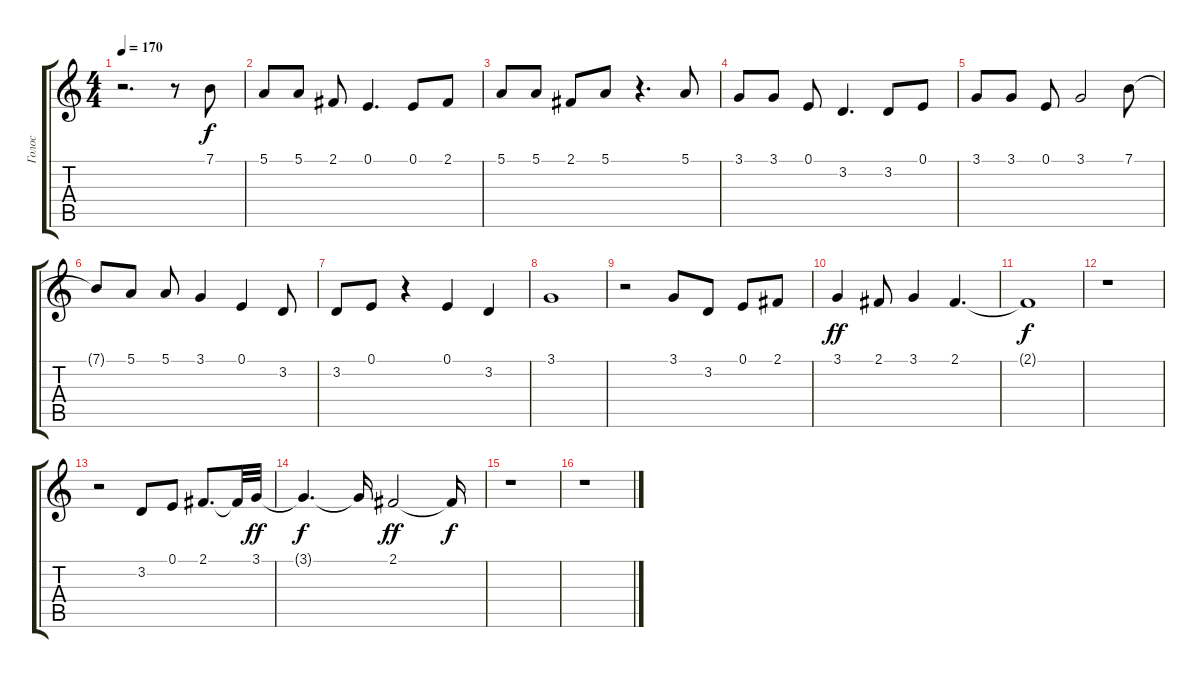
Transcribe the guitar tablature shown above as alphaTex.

\track ("Голос" "Голос") {instrument fx1rain}
\staff {score tabs}
\tuning (E4 B3 G3 D3 A2 E2) {hide}
\ts (4 4)
\tempo 170
\clef g2
\ks c
r.2{d dy f} r.8 7.1.8 |
5.1.8 5.1.8 2.1.8 0.1.4{d} 0.1.8 2.1.8 |
5.1.8 5.1.8 2.1.8 5.1.8 r.4{d} 5.1.8 |
3.1.8 3.1.8 0.1.8 3.2.4{d} 3.2.8 0.1.8 |
3.1.8 3.1.8 0.1.8 3.1.2 7.1.8 |
7.1{t}.8 5.1.8 5.1.8 3.1.4 0.1.4 3.2.8 |
3.2.8 0.1.8 r.4 0.1.4 3.2.4 |
3.1.1 |
r.2 3.1.8 3.2.8 0.1.8 2.1.8 |
3.1.4{dy ff} 2.1.8 3.1.4 2.1.4{d} |
2.1{t}.1{dy f} |
r.1 |
r.2 3.2.8 0.1.8 2.1.8{d} 2.1{t}.32 3.1.32{dy ff} |
3.1{t}.4{d dy f} 3.1{t}.16 2.1.2{dy ff} 2.1{t}.16{dy f} |
r.1 |
r.1
